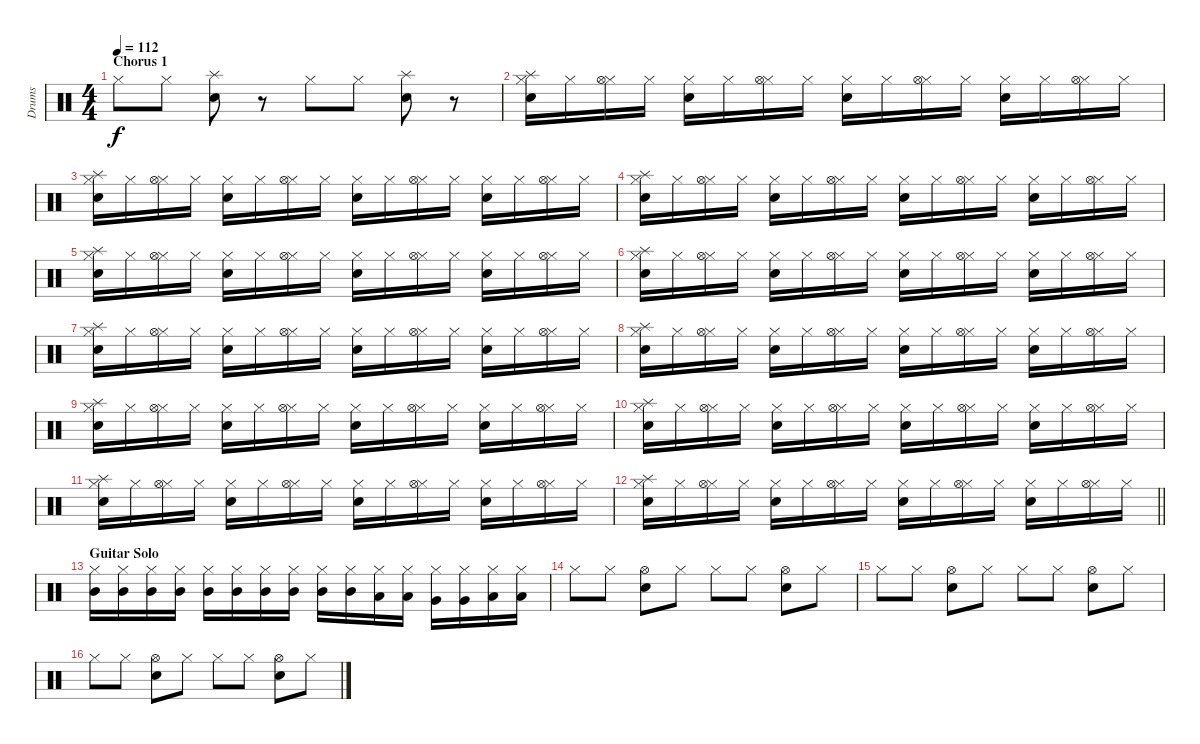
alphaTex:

\track ("Drums" "Drums") {instrument percussion}
\staff {score}
\articulation defaults
\ts (4 4)
\section ("" "Chorus 1")
\tempo 112
\clef neutral
\ks c "Hi-Hat (closed)".8{dy f} "Hi-Hat (closed)".8
("Snare (hit) 2" "Splash (hit)").8 r.8 "Hi-Hat (closed)".8 "Hi-Hat (closed)".8 ("Snare (hit) 2" "Splash (hit)").8 r.8 |
("Hi-Hat (closed)" "Snare (hit) 2" "Splash (hit)").16 "Hi-Hat (closed)".16 ("Hi-Hat (closed)" "Hi-Hat (open)").16 "Hi-Hat (closed)".16 ("Hi-Hat (closed)" "Snare (hit) 2").16 "Hi-Hat (closed)".16 ("Hi-Hat (closed)" "Hi-Hat (open)").16 "Hi-Hat (closed)".16 ("Hi-Hat (closed)" "Snare (hit) 2").16 "Hi-Hat (closed)".16 ("Hi-Hat (closed)" "Hi-Hat (open)").16 "Hi-Hat (closed)".16 ("Hi-Hat (closed)" "Snare (hit) 2").16 "Hi-Hat (closed)".16 ("Hi-Hat (closed)" "Hi-Hat (open)").16 "Hi-Hat (closed)".16 |
("Hi-Hat (closed)" "Snare (hit) 2" "Splash (hit)").16 "Hi-Hat (closed)".16 ("Hi-Hat (closed)" "Hi-Hat (open)").16 "Hi-Hat (closed)".16 ("Hi-Hat (closed)" "Snare (hit) 2").16 "Hi-Hat (closed)".16 ("Hi-Hat (closed)" "Hi-Hat (open)").16 "Hi-Hat (closed)".16 ("Hi-Hat (closed)" "Snare (hit) 2").16 "Hi-Hat (closed)".16 ("Hi-Hat (closed)" "Hi-Hat (open)").16 "Hi-Hat (closed)".16 ("Hi-Hat (closed)" "Snare (hit) 2").16 "Hi-Hat (closed)".16 ("Hi-Hat (closed)" "Hi-Hat (open)").16 "Hi-Hat (closed)".16 |
("Hi-Hat (closed)" "Snare (hit) 2" "Splash (hit)").16 "Hi-Hat (closed)".16 ("Hi-Hat (closed)" "Hi-Hat (open)").16 "Hi-Hat (closed)".16 ("Hi-Hat (closed)" "Snare (hit) 2").16 "Hi-Hat (closed)".16 ("Hi-Hat (closed)" "Hi-Hat (open)").16 "Hi-Hat (closed)".16 ("Hi-Hat (closed)" "Snare (hit) 2").16 "Hi-Hat (closed)".16 ("Hi-Hat (closed)" "Hi-Hat (open)").16 "Hi-Hat (closed)".16 ("Hi-Hat (closed)" "Snare (hit) 2").16 "Hi-Hat (closed)".16 ("Hi-Hat (closed)" "Hi-Hat (open)").16 "Hi-Hat (closed)".16 |
("Hi-Hat (closed)" "Snare (hit) 2" "Splash (hit)").16 "Hi-Hat (closed)".16 ("Hi-Hat (closed)" "Hi-Hat (open)").16 "Hi-Hat (closed)".16 ("Hi-Hat (closed)" "Snare (hit) 2").16 "Hi-Hat (closed)".16 ("Hi-Hat (closed)" "Hi-Hat (open)").16 "Hi-Hat (closed)".16 ("Hi-Hat (closed)" "Snare (hit) 2").16 "Hi-Hat (closed)".16 ("Hi-Hat (closed)" "Hi-Hat (open)").16 "Hi-Hat (closed)".16 ("Hi-Hat (closed)" "Snare (hit) 2").16 "Hi-Hat (closed)".16 ("Hi-Hat (closed)" "Hi-Hat (open)").16 "Hi-Hat (closed)".16 |
("Hi-Hat (closed)" "Snare (hit) 2" "Splash (hit)").16 "Hi-Hat (closed)".16 ("Hi-Hat (closed)" "Hi-Hat (open)").16 "Hi-Hat (closed)".16 ("Hi-Hat (closed)" "Snare (hit) 2").16 "Hi-Hat (closed)".16 ("Hi-Hat (closed)" "Hi-Hat (open)").16 "Hi-Hat (closed)".16 ("Hi-Hat (closed)" "Snare (hit) 2").16 "Hi-Hat (closed)".16 ("Hi-Hat (closed)" "Hi-Hat (open)").16 "Hi-Hat (closed)".16 ("Hi-Hat (closed)" "Snare (hit) 2").16 "Hi-Hat (closed)".16 ("Hi-Hat (closed)" "Hi-Hat (open)").16 "Hi-Hat (closed)".16 |
("Hi-Hat (closed)" "Snare (hit) 2" "Splash (hit)").16 "Hi-Hat (closed)".16 ("Hi-Hat (closed)" "Hi-Hat (open)").16 "Hi-Hat (closed)".16 ("Hi-Hat (closed)" "Snare (hit) 2").16 "Hi-Hat (closed)".16 ("Hi-Hat (closed)" "Hi-Hat (open)").16 "Hi-Hat (closed)".16 ("Hi-Hat (closed)" "Snare (hit) 2").16 "Hi-Hat (closed)".16 ("Hi-Hat (closed)" "Hi-Hat (open)").16 "Hi-Hat (closed)".16 ("Hi-Hat (closed)" "Snare (hit) 2").16 "Hi-Hat (closed)".16 ("Hi-Hat (closed)" "Hi-Hat (open)").16 "Hi-Hat (closed)".16 |
("Hi-Hat (closed)" "Snare (hit) 2" "Splash (hit)").16 "Hi-Hat (closed)".16 ("Hi-Hat (closed)" "Hi-Hat (open)").16 "Hi-Hat (closed)".16 ("Hi-Hat (closed)" "Snare (hit) 2").16 "Hi-Hat (closed)".16 ("Hi-Hat (closed)" "Hi-Hat (open)").16 "Hi-Hat (closed)".16 ("Hi-Hat (closed)" "Snare (hit) 2").16 "Hi-Hat (closed)".16 ("Hi-Hat (closed)" "Hi-Hat (open)").16 "Hi-Hat (closed)".16 ("Hi-Hat (closed)" "Snare (hit) 2").16 "Hi-Hat (closed)".16 ("Hi-Hat (closed)" "Hi-Hat (open)").16 "Hi-Hat (closed)".16 |
("Hi-Hat (closed)" "Snare (hit) 2" "Splash (hit)").16 "Hi-Hat (closed)".16 ("Hi-Hat (closed)" "Hi-Hat (open)").16 "Hi-Hat (closed)".16 ("Hi-Hat (closed)" "Snare (hit) 2").16 "Hi-Hat (closed)".16 ("Hi-Hat (closed)" "Hi-Hat (open)").16 "Hi-Hat (closed)".16 ("Hi-Hat (closed)" "Snare (hit) 2").16 "Hi-Hat (closed)".16 ("Hi-Hat (closed)" "Hi-Hat (open)").16 "Hi-Hat (closed)".16 ("Hi-Hat (closed)" "Snare (hit) 2").16 "Hi-Hat (closed)".16 ("Hi-Hat (closed)" "Hi-Hat (open)").16 "Hi-Hat (closed)".16 |
("Hi-Hat (closed)" "Snare (hit) 2" "Splash (hit)").16 "Hi-Hat (closed)".16 ("Hi-Hat (closed)" "Hi-Hat (open)").16 "Hi-Hat (closed)".16 ("Hi-Hat (closed)" "Snare (hit) 2").16 "Hi-Hat (closed)".16 ("Hi-Hat (closed)" "Hi-Hat (open)").16 "Hi-Hat (closed)".16 ("Hi-Hat (closed)" "Snare (hit) 2").16 "Hi-Hat (closed)".16 ("Hi-Hat (closed)" "Hi-Hat (open)").16 "Hi-Hat (closed)".16 ("Hi-Hat (closed)" "Snare (hit) 2").16 "Hi-Hat (closed)".16 ("Hi-Hat (closed)" "Hi-Hat (open)").16 "Hi-Hat (closed)".16 |
("Hi-Hat (closed)" "Snare (hit) 2" "Splash (hit)").16 "Hi-Hat (closed)".16 ("Hi-Hat (closed)" "Hi-Hat (open)").16 "Hi-Hat (closed)".16 ("Hi-Hat (closed)" "Snare (hit) 2").16 "Hi-Hat (closed)".16 ("Hi-Hat (closed)" "Hi-Hat (open)").16 "Hi-Hat (closed)".16 ("Hi-Hat (closed)" "Snare (hit) 2").16 "Hi-Hat (closed)".16 ("Hi-Hat (closed)" "Hi-Hat (open)").16 "Hi-Hat (closed)".16 ("Hi-Hat (closed)" "Snare (hit) 2").16 "Hi-Hat (closed)".16 ("Hi-Hat (closed)" "Hi-Hat (open)").16 "Hi-Hat (closed)".16 |
\barLineRight lightlight
("Hi-Hat (closed)" "Snare (hit) 2" "Splash (hit)").16 "Hi-Hat (closed)".16 ("Hi-Hat (closed)" "Hi-Hat (open)").16 "Hi-Hat (closed)".16 ("Hi-Hat (closed)" "Snare (hit) 2").16 "Hi-Hat (closed)".16 ("Hi-Hat (closed)" "Hi-Hat (open)").16 "Hi-Hat (closed)".16 ("Hi-Hat (closed)" "Snare (hit) 2").16 "Hi-Hat (closed)".16 ("Hi-Hat (closed)" "Hi-Hat (open)").16 "Hi-Hat (closed)".16 ("Hi-Hat (closed)" "Snare (hit) 2").16 "Hi-Hat (closed)".16 ("Hi-Hat (closed)" "Hi-Hat (open)").16 "Hi-Hat (closed)".16 |
\section ("" "Guitar Solo")
("Hi-Hat (closed)" "Mid Tom (hit)").16 ("Hi-Hat (closed)" "Mid Tom (hit)").16 ("Hi-Hat (closed)" "Mid Tom (hit)").16 ("Hi-Hat (closed)" "Mid Tom (hit)").16 ("Hi-Hat (closed)" "Mid Tom (hit)").16 ("Hi-Hat (closed)" "Mid Tom (hit)").16 ("Hi-Hat (closed)" "Mid Tom (hit)").16 ("Hi-Hat (closed)" "Mid Tom (hit)").16 ("Hi-Hat (closed)" "Mid Tom (hit)").16 ("Hi-Hat (closed)" "Mid Tom (hit)").16 ("Hi-Hat (closed)" "Low Tom (hit)").16 ("Hi-Hat (closed)" "Low Tom (hit)").16 ("Hi-Hat (closed)" "Very Low Tom (hit)").16 ("Hi-Hat (closed)" "Very Low Tom (hit)").16 ("Hi-Hat (closed)" "Low Floor Tom (hit)").16 ("Hi-Hat (closed)" "Low Floor Tom (hit)").16 |
"Hi-Hat (closed)".8 "Hi-Hat (closed)".8 ("Snare (hit) 2" "Hi-Hat (open)").8 "Hi-Hat (closed)".8 "Hi-Hat (closed)".8 "Hi-Hat (closed)".8 ("Snare (hit) 2" "Hi-Hat (open)").8 "Hi-Hat (closed)".8 |
"Hi-Hat (closed)".8 "Hi-Hat (closed)".8 ("Snare (hit) 2" "Hi-Hat (open)").8 "Hi-Hat (closed)".8 "Hi-Hat (closed)".8 "Hi-Hat (closed)".8 ("Snare (hit) 2" "Hi-Hat (open)").8 "Hi-Hat (closed)".8 |
"Hi-Hat (closed)".8 "Hi-Hat (closed)".8 ("Snare (hit) 2" "Hi-Hat (open)").8 "Hi-Hat (closed)".8 "Hi-Hat (closed)".8 "Hi-Hat (closed)".8 ("Snare (hit) 2" "Hi-Hat (open)").8 "Hi-Hat (closed)".8
